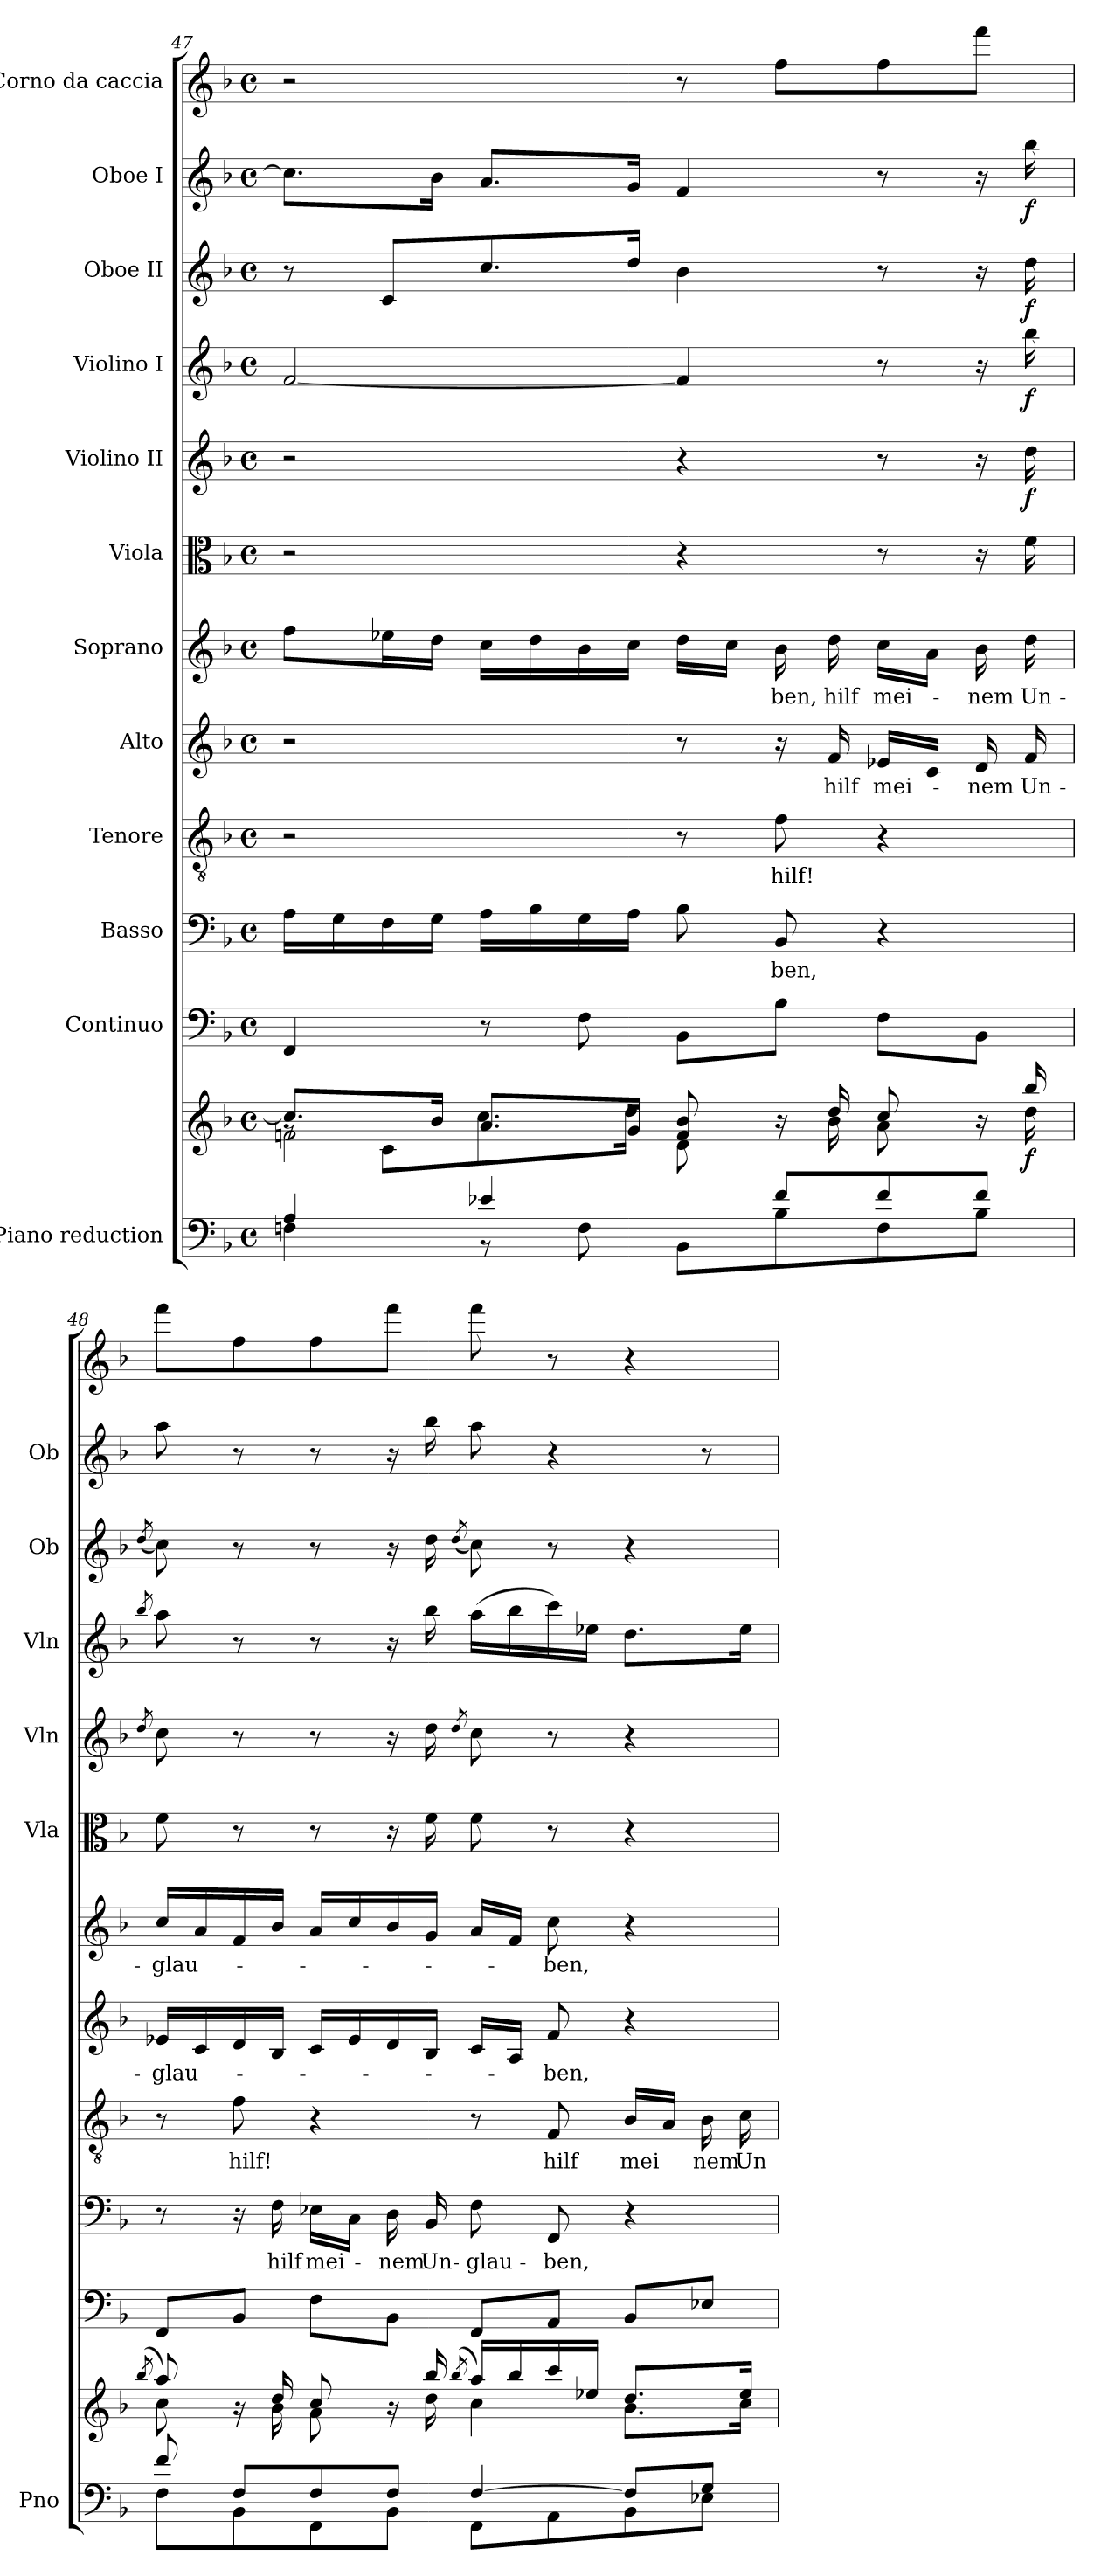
**kern	**kern	**dynam	**kern	**kern	**text	**kern	**text	**kern	**text	**kern	**text	**kern	**dynam	**kern	**dynam	**kern	**dynam	**kern	**dynam	**kern	**dynam	**kern
*part12	*part12	*part12	*part11	*part10	*part10	*part9	*part9	*part8	*part8	*part7	*part7	*part6	*part6	*part5	*part5	*part4	*part4	*part3	*part3	*part2	*part2	*part1
*staff13	*staff12	*staff12/13	*staff11	*staff10	*staff10	*staff9	*staff9	*staff8	*staff8	*staff7	*staff7	*staff6	*staff6	*staff5	*staff5	*staff4	*staff4	*staff3	*staff3	*staff2	*staff2	*staff1
*I"Piano reduction	*	*	*I"Continuo	*I"Basso	*	*I"Tenore	*	*I"Alto	*	*I"Soprano	*	*I"Viola	*	*I"Violino II	*	*I"Violino I	*	*I"Oboe II	*	*I"Oboe I	*	*I"Corno da caccia
*I'Pno	*	*	*	*	*	*	*	*	*	*	*	*I'Vla	*	*I'Vln	*	*I'Vln	*	*I'Ob	*	*I'Ob	*	*
*clefF4	*clefG2	*	*clefF4	*clefF4	*	*clefGv2	*	*clefG2	*	*clefG2	*	*clefC3	*	*clefG2	*	*clefG2	*	*clefG2	*	*clefG2	*	*clefG2
*	*	*	*	*	*	*	*	*	*	*	*	*	*	*	*	*	*	*	*	*	*	*ITrd7c12
*k[b-]	*k[b-]	*	*k[b-]	*k[b-]	*	*k[b-]	*	*k[b-]	*	*k[b-]	*	*k[b-]	*	*k[b-]	*	*k[b-]	*	*k[b-]	*	*k[b-]	*	*k[b-]
*M4/4	*M4/4	*	*M4/4	*M4/4	*	*M4/4	*	*M4/4	*	*M4/4	*	*M4/4	*	*M4/4	*	*M4/4	*	*M4/4	*	*M4/4	*	*M4/4
*met(c)	*met(c)	*	*met(c)	*met(c)	*	*met(c)	*	*met(c)	*	*met(c)	*	*met(c)	*	*met(c)	*	*met(c)	*	*met(c)	*	*met(c)	*	*met(c)
=47	=47	=47	=47	=47	=47	=47	=47	=47	=47	=47	=47	=47	=47	=47	=47	=47	=47	=47	=47	=47	=47	=47
*^	*^	*	*	*	*	*	*	*	*	*	*	*	*	*	*	*	*	*	*	*	*	*
*	*	*	*^	*	*	*	*	*	*	*	*	*	*	*	*	*	*	*	*	*	*	*	*	*
4A/	4Fn\	8.cc/L]	8rg	2fn\	.	4FF/	16A\LL	.	2r	.	2r	.	8ff\L	.	2r	.	2r	.	[2f/	.	8r	.	8.cc\L]	.	2r
.	.	.	.	.	.	.	16G\	.	.	.	.	.	.	.	.	.	.	.	.	.	.	.	.	.	.
.	.	.	8c\L	.	.	.	16F\	.	.	.	.	.	16ee-X\L	.	.	.	.	.	.	.	8c/L	.	.	.	.
.	.	16b-/Jk	.	.	.	.	16G\JJ	.	.	.	.	.	16dd\JJ	.	.	.	.	.	.	.	.	.	16b-\Jk	.	.
4e-X/	8r	8.a/L	8.cc\	.	.	8r	16A\LL	.	.	.	.	.	16cc\LL	.	.	.	.	.	.	.	8.cc/	.	8.a/L	.	.
.	.	.	.	.	.	.	16B-\	.	.	.	.	.	16dd\	.	.	.	.	.	.	.	.	.	.	.	.
.	8F\	.	.	.	.	8F\	16G\	.	.	.	.	.	16b-\	.	.	.	.	.	.	.	.	.	.	.	.
.	.	16g/Jk	16dd\Jk	.	.	.	16A\JJ	.	.	.	.	.	16cc\JJ	.	.	.	.	.	.	.	16dd/Jk	.	16g/Jk	.	.
8ryy	8BB-\L	8f/ 8b-/	8d\	2ryy	.	8BB-\L	8B-\	.	8r	.	8r	.	16dd\LL	.	4r	.	4r	.	4f/]	.	4b-\	.	4f/	.	8r
.	.	.	.	.	.	.	.	.	.	.	.	.	16cc\JJ	.	.	.	.	.	.	.	.	.	.	.	.
!	!	!	!	!	!	!	!	!LO:LY:b	!	!LO:LY:b	!	!	!	!LO:LY:b	!	!	!	!	!	!	!	!	!	!	!
8f/L	8B-\	16r	16ryy	.	.	8B-\J	8BB-/	-ben,	8f\	hilf!	16r	.	16b-\	-ben,	.	.	.	.	.	.	.	.	.	.	8f\L
!	!	!	!	!	!	!	!	!	!	!	!	!LO:LY:b	!	!LO:LY:b	!	!	!	!	!	!	!	!	!	!	!
.	.	16dd/	16b-\	.	.	.	.	.	.	.	16f/	hilf	16dd\	hilf	.	.	.	.	.	.	.	.	.	.	.
!	!	!	!	!	!	!	!	!	!	!	!	!LO:LY:b	!	!LO:LY:b	!	!	!	!	!	!	!	!	!	!	!
8f/	8F\	8cc/	8a\	.	.	8F\L	4r	.	4r	.	16e-X/LL	mei-	16cc\LL	mei-	8r	.	8r	.	8r	.	8r	.	8r	.	8f\
.	.	.	.	.	.	.	.	.	.	.	16c/JJ	.	16a\JJ	.	.	.	.	.	.	.	.	.	.	.	.
!	!	!	!	!	!	!	!	!	!	!	!	!LO:LY:b	!	!LO:LY:b	!	!	!	!	!	!	!	!	!	!	!
8f/J	8B-\J	16r	16ryy	.	.	8BB-\J	.	.	.	.	16d/	-nem	16b-\	-nem	16r	.	16r	.	16r	.	16r	.	16r	.	8ff\J
!	!	!	!	!	!LO:DY:b	!	!	!	!	!	!	!LO:LY:b	!	!LO:LY:b	!	!LO:DY:b	!	!	!	!	!	!	!	!	!
!	!	!	!	!	!	!	!	!	!	!	!	!	!	!	!	!LO:DY:n=1:b	!	!	!	!	!	!	!	!	!
!	!	!	!	!	!	!	!	!	!	!	!	!	!	!	!	!LO:DY:n=2:b	!	!LO:DY:b	!	!LO:DY:b	!	!LO:DY:b	!	!LO:DY:b	!
.	.	16bb-/	16dd\	.	f	.	.	.	.	.	16f/	-Un-	16dd\	Un-	16f\	other-dynamics f other-dynamics	16dd\	f	16bb-\	f	16dd\	f	16bb-\	f	.
*	*	*v	*v	*v	*	*	*	*	*	*	*	*	*	*	*	*	*	*	*	*	*	*	*	*	*
!!LO:PB:g=z
=48	=48	=48	=48	=48	=48	=48	=48	=48	=48	=48	=48	=48	=48	=48	=48	=48	=48	=48	=48	=48	=48	=48	=48
.	.	(<8qbb-/	.	.	.	.	.	.	.	.	.	.	.	.	8qdd/	.	8qbb-/	.	(<8qdd/	.	.	.	.
*	*	*^	*	*	*	*	*	*	*	*	*	*	*	*	*	*	*	*	*	*	*	*	*
!	!	!	!	!	!	!	!	!	!	!	!LO:LY:b	!	!LO:LY:b	!	!	!	!	!	!	!	!	!	!	!
8f/	8F\L	8aa/)	8cc\	.	8FF/L	8r	.	8r	.	16e-X/LL	-glau-	16cc/LL	-glau-	8f\	.	8cc\	.	8aa\	.	8cc\)	.	8aa\	.	8ff\L
.	.	.	.	.	.	.	.	.	.	16c/	.	16a/	.	.	.	.	.	.	.	.	.	.	.	.
!	!	!	!	!	!	!	!	!	!LO:LY:b	!	!	!	!	!	!	!	!	!	!	!	!	!	!	!
8F/L	8BB-\	16r	16ryy	.	8BB-/J	16r	.	8f\	hilf!	16d/	.	16f/	.	8r	.	8r	.	8r	.	8r	.	8r	.	8f\
!	!	!	!	!	!	!	!LO:LY:b	!	!	!	!	!	!	!	!	!	!	!	!	!	!	!	!	!
.	.	16dd/	16b-\	.	.	16F\	hilf	.	.	16B-/JJ	.	16b-/JJ	.	.	.	.	.	.	.	.	.	.	.	.
!	!	!	!	!	!	!	!LO:LY:b	!	!	!	!	!	!	!	!	!	!	!	!	!	!	!	!	!
8F/	8FF\	8cc/	8a\	.	8F\L	16E-X\LL	mei-	4r	.	16c/LL	.	16a/LL	.	8r	.	8r	.	8r	.	8r	.	8r	.	8f\
.	.	.	.	.	.	16C\JJ	.	.	.	16e-/	.	16cc/	.	.	.	.	.	.	.	.	.	.	.	.
!	!	!	!	!	!	!	!LO:LY:b	!	!	!	!	!	!	!	!	!	!	!	!	!	!	!	!	!
8F/J	8BB-\J	16r	16ryy	.	8BB-\J	16D\	-nem	.	.	16d/	.	16b-/	.	16r	.	16r	.	16r	.	16r	.	16r	.	8ff\J
!	!	!	!	!	!	!	!LO:LY:b	!	!	!	!	!	!	!	!	!	!	!	!	!	!	!	!	!
.	.	16bb-/	16dd\	.	.	16BB-/	Un-	.	.	16B-/JJ	.	16g/JJ	.	16f\	.	16dd\	.	16bb-\	.	16dd\	.	16bb-\	.	.
.	.	(<8qbb-/	.	.	.	.	.	.	.	.	.	.	.	.	.	8qdd/	.	.	.	(<8qdd/	.	.	.	.
!	!	!	!	!	!	!	!LO:LY:b	!	!	!	!	!	!	!	!	!	!	!	!	!	!	!	!	!
[4F/	8FF\L	16aa/LL)	4cc\	.	8FF/L	8F\	-glau-	8r	.	16c/LL	.	16a/LL	.	8f\	.	8cc\	.	(>16aa\LL	.	8cc\)	.	8aa\	.	8ff\
.	.	16bb-/	.	.	.	.	.	.	.	16A/JJ	.	16f/JJ	.	.	.	.	.	16bb-\	.	.	.	.	.	.
!	!	!	!	!	!	!	!LO:LY:b	!	!LO:LY:b	!	!LO:LY:b	!	!LO:LY:b	!	!	!	!	!	!	!	!	!	!	!
.	8AA\	16ccc/	.	.	8AA/J	8FF/	-ben,	8F/	hilf	8f/	-ben,	8cc\	-ben,	8r	.	8r	.	16ccc\)	.	8r	.	4r	.	8r
.	.	16ee-X/JJ	.	.	.	.	.	.	.	.	.	.	.	.	.	.	.	16ee-X\JJ	.	.	.	.	.	.
!	!	!	!	!	!	!	!	!	!LO:LY:b	!	!	!	!	!	!	!	!	!	!	!	!	!	!	!
8F/L]	8BB-\	8.dd/L	8.b-\L	.	8BB-/L	4r	.	16B-/LL	mei	4r	.	4r	.	4r	.	4r	.	8.dd\L	.	4r	.	.	.	4r
.	.	.	.	.	.	.	.	16A/JJ	.	.	.	.	.	.	.	.	.	.	.	.	.	.	.	.
!	!	!	!	!	!	!	!	!	!LO:LY:b	!	!	!	!	!	!	!	!	!	!	!	!	!	!	!
8G/J	8E-X\J	.	.	.	8E-X/J	.	.	16B-\	nem	.	.	.	.	.	.	.	.	.	.	.	.	8r	.	.
!	!	!	!	!	!	!	!	!	!LO:LY:b	!	!	!	!	!	!	!	!	!	!	!	!	!	!	!
.	.	16ee-/Jk	16cc\Jk	.	.	.	.	16c\	Un-	.	.	.	.	.	.	.	.	16ee-\Jk	.	.	.	.	.	.
*v	*v	*	*	*	*	*	*	*	*	*	*	*	*	*	*	*	*	*	*	*	*	*	*	*
*	*v	*v	*	*	*	*	*	*	*	*	*	*	*	*	*	*	*	*	*	*	*	*	*
=	=	=	=	=	=	=	=	=	=	=	=	=	=	=	=	=	=	=	=	=	=	=
*-	*-	*-	*-	*-	*-	*-	*-	*-	*-	*-	*-	*-	*-	*-	*-	*-	*-	*-	*-	*-	*-	*-
